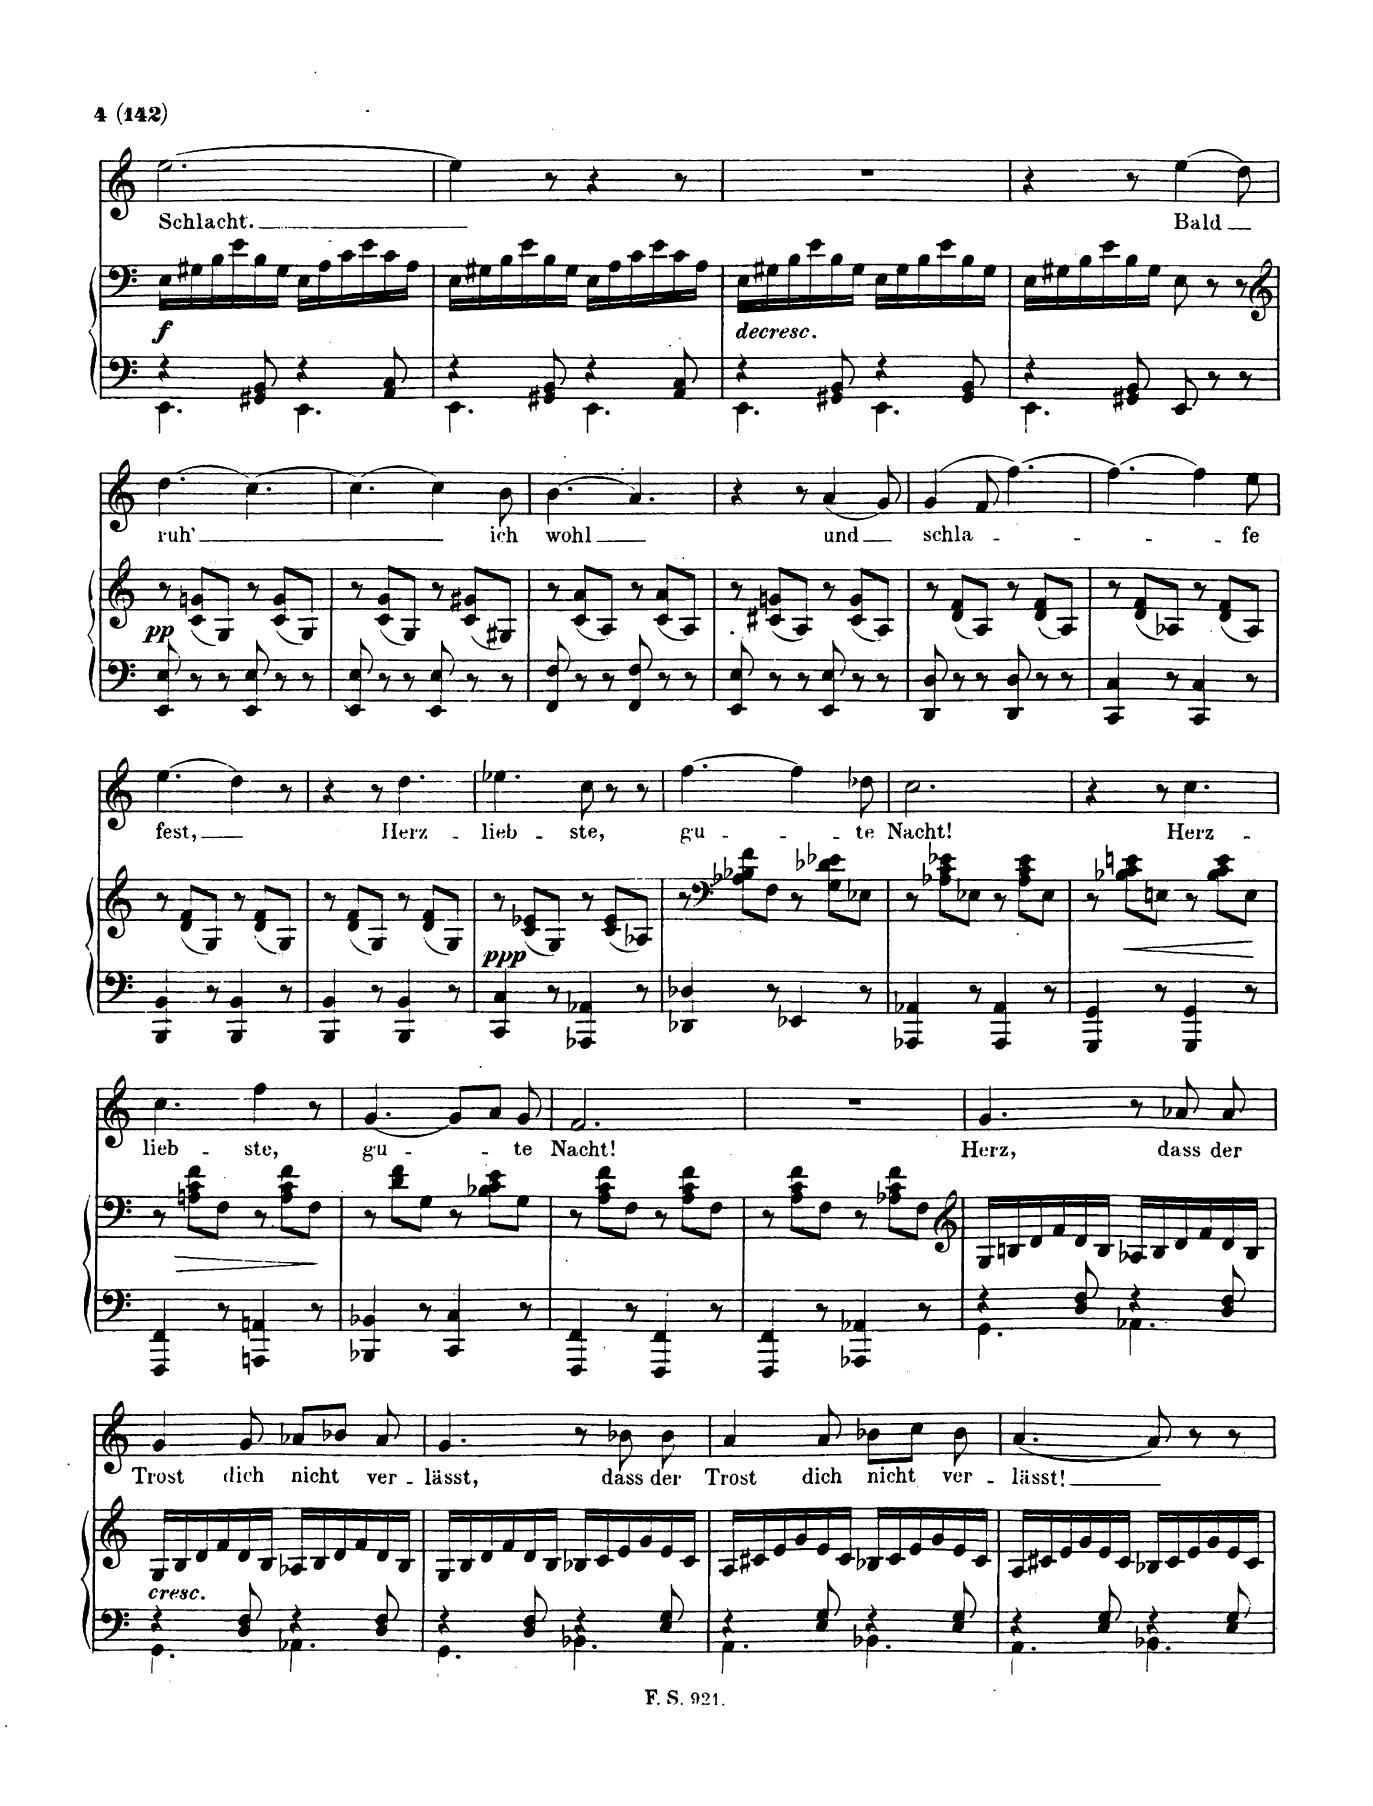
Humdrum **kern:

**kern	**kern	**dynam	**kern	**text
*part2	*part2	*part2	*part1	*part1
*staff3	*staff2	*staff2/3	*staff1	*staff1
*I"Piano	*	*	*I"Voice	*
*I'Pno	*	*	*	*
*clefF4	*clefF4	*	*clefG2	*
*k[]	*k[]	*	*k[]	*
*M6/8	*M6/8	*	*M6/8	*
=69	=69	=69	=69	=69
*^	*	*	*	*
!	!	!	!LO:DY:b	!	!
4r	4.EE\	16E\LL	f	[2.ee\	Schlacht.
.	.	16G#X\	.	.	.
.	.	16B\	.	.	.
.	.	16e\	.	.	.
8GG#X/ 8BB/	.	16B\	.	.	.
.	.	16G#\JJ	.	.	.
4r	4.EE\	16E\LL	.	.	.
.	.	16A\	.	.	.
.	.	16c\	.	.	.
.	.	16e\	.	.	.
8AA/ 8C/	.	16c\	.	.	.
.	.	16A\JJ	.	.	.
=70	=70	=70	=70	=70	=70
4r	4.EE\	16E\LL	.	4ee\]	.
.	.	16G#X\	.	.	.
.	.	16B\	.	.	.
.	.	16e\	.	.	.
8GG#X/ 8BB/	.	16B\	.	8r	.
.	.	16G#\JJ	.	.	.
4r	4.EE\	16E\LL	.	4r	.
.	.	16A\	.	.	.
.	.	16c\	.	.	.
.	.	16e\	.	.	.
8AA/ 8C/	.	16c\	.	8r	.
.	.	16A\JJ	.	.	.
=71	=71	=71	=71	=71	=71
!	!	!LO:TX:b:i:t=dim.	!	!	!
4r	4.EE\	16E\LL	.	2.r	.
.	.	16G#X\	.	.	.
.	.	16B\	.	.	.
.	.	16e\	.	.	.
8GG#X/ 8BB/	.	16B\	.	.	.
.	.	16G#\JJ	.	.	.
4r	4.EE\	16E\LL	.	.	.
.	.	16G#\	.	.	.
.	.	16B\	.	.	.
.	.	16e\	.	.	.
8GG#/ 8BB/	.	16B\	.	.	.
.	.	16G#\JJ	.	.	.
=72	=72	=72	=72	=72	=72
4r	4.EE\	16E\LL	.	4r	.
.	.	16G#X\	.	.	.
.	.	16B\	.	.	.
.	.	16e\	.	.	.
8GG#X/ 8BB/	.	16B\	.	8r	.
.	.	16G#\JJ	.	.	.
8EE/	4.ryy	8E\	.	(4ee\	Bald
8r	.	8r	.	.	.
8r	.	8r	.	8dd\)	.
*v	*v	*	*	*	*
=73	=73	=73	=73	=73
*	*clefG2	*	*	*
!	!	!LO:DY:b	!	!
8EE/ 8E/	8r	pp	(4.dd\	ruh'
8r	(8c/ 8gn/L	.	.	.
8r	8G/J)	.	.	.
8EE/ 8E/	8r	.	[4.cc\)	.
8r	(8c/ 8g/L	.	.	.
8r	8G/J)	.	.	.
=74	=74	=74	=74	=74
8EE/ 8E/	8r	.	4.cc\_	.
8r	(8c/ 8g/L	.	.	.
8r	8G/J)	.	.	.
8EE/ 8E/	8r	.	4cc\]	.
8r	(8c/ 8g#X/L	.	.	.
8r	8G#X/J)	.	8b\	ich
=75	=75	=75	=75	=75
8FF/ 8F/	8r	.	(4.b\	wohl
8r	(8c/ 8a/L	.	.	.
8r	8A/J)	.	.	.
8FF/ 8F/	8r	.	4.a/)	.
8r	(8c/ 8a/L	.	.	.
8r	8A/J)	.	.	.
=76	=76	=76	=76	=76
8EE/ 8E/	8r	.	4r	.
8r	(8c#X/ 8gn/L	.	.	.
8r	8A/J)	.	8r	.
8EE/ 8E/	8r	.	(4a/	und
8r	(8c#/ 8g/L	.	.	.
8r	8A/J)	.	8g/)	.
=77	=77	=77	=77	=77
8DD/ 8D/	8r	.	(4g/	schla-
8r	(8d/ 8f/L	.	.	.
8r	8A/J)	.	8f/	.
8DD/ 8D/	8r	.	[4.ff\)	.
8r	(8d/ 8f/L	.	.	.
8r	8A/J)	.	.	.
=78	=78	=78	=78	=78
4CC/ 4C/	8r	.	4.ff\_	.
.	(8d/ 8f/L	.	.	.
8r	8A-X/J)	.	.	.
4CC/ 4C/	8r	.	4ff\]	.
.	(8d/ 8f/L	.	.	.
8r	8A-/J)	.	8ee\	-fe
=79	=79	=79	=79	=79
4BBB/ 4BB/	8r	.	(4.ee\	fest,
.	(8d/ 8f/L	.	.	.
8r	8G/J)	.	.	.
4BBB/ 4BB/	8r	.	4dd\)	.
.	(8d/ 8f/L	.	.	.
8r	8G/J)	.	8r	.
=80	=80	=80	=80	=80
4BBB/ 4BB/	8r	.	4r	.
.	(8d/ 8f/L	.	.	.
8r	8G/J)	.	8r	.
4BBB/ 4BB/	8r	.	4.dd\	Herz-
.	((8d/ 8f/L	.	.	.
8r	8G/J))	.	.	.
=81	=81	=81	=81	=81
!	!	!LO:DY:b	!	!
4CC/ 4C/	8r	ppp	4.ee-X\	-lieb-
.	(8c/ 8e-X/L	.	.	.
8r	8G/J)	.	.	.
4AAA-X/ 4AA-X/	8r	.	8cc\	-ste,
.	(8c/ 8e-/L	.	8r	.
8r	8A-X/J)	.	8r	.
=82	=82	=82	=82	=82
4DD-X/ 4D-X/	8r	.	[4.ff\	gu-
*	*clefF4	*	*	*
.	8A-X\ 8B-X\ 8f\L	.	.	.
8r	8F\J	.	.	.
4EE-X/	8r	.	4ff\]	.
.	8G\ 8d-X\ 8e-X\L	.	.	.
8r	8E-X\J	.	8dd-X\	-te
=83	=83	=83	=83	=83
4AAA-X/ 4AA-X/	8r	.	2.cc\	Nacht!
.	8A-X\ 8c\ 8e-X\L	.	.	.
8r	8E-X\J	.	.	.
4AAA-/ 4AA-/	8r	.	.	.
.	8A-\ 8c\ 8e-\L	.	.	.
8r	8E-\J	.	.	.
=84	=84	=84	=84	=84
4GGG/ 4GG/	8r	.	4r	.
!	!	!LO:HP:b	!	!
.	8B-X\ 8c\ 8en\L	<	.	.
8r	8En\J	.	8r	.
4GGG/ 4GG/	8r	.	4.cc\	Herz-
.	8B-\ 8c\ 8e\L	.	.	.
8r	8E\J	.	.	.
.	.	[	.	.
=85	=85	=85	=85	=85
4FFF/ 4FF/	8r	.	4.cc\	-lieb-
!	!	!LO:HP:b	!	!
.	8An\ 8c\ 8f\L	>	.	.
8r	8F\J	.	.	.
4AAAn/ 4AAn/	8r	.	4ff\	-ste,
.	8A\ 8c\ 8f\L	.	.	.
8r	8F\J	.	8r	.
.	.	]	.	.
=86	=86	=86	=86	=86
4BBB-X/ 4BB-X/	8r	.	[4.g/	gu-
.	8d\ 8f\L	.	.	.
8r	8G\J	.	.	.
4CC/ 4C/	8r	.	8g/L]	.
.	8B-X\ 8c\ 8e\L	.	8a/J	.
8r	8G\J	.	8g/	-te
=87	=87	=87	=87	=87
4FFF/ 4FF/	8r	.	2.f/	Nacht!
.	8A\ 8c\ 8f\L	.	.	.
8r	8F\J	.	.	.
4FFF/ 4FF/	8r	.	.	.
.	8A\ 8c\ 8f\L	.	.	.
8r	8F\J	.	.	.
=88	=88	=88	=88	=88
4FFF/ 4FF/	8r	.	2.r	.
.	8A\ 8c\ 8f\L	.	.	.
8r	8F\J	.	.	.
4AAA-X/ 4AA-X/	8r	.	.	.
.	8A-X\ 8c\ 8f\L	.	.	.
8r	8F\J	.	.	.
=89	=89	=89	=89	=89
*	*clefG2	*	*	*
*^	*	*	*	*
4r	4.GG\	16G/LL	.	4.g/	Herz,
.	.	16Bn/	.	.	.
.	.	16d/	.	.	.
.	.	16f/	.	.	.
8D/ 8F/	.	16d/	.	.	.
.	.	16B/JJ	.	.	.
4r	4.AA-X\	16A-X/LL	.	8r	.
.	.	16B/	.	.	.
.	.	16d/	.	8a-X/	dass
.	.	16f/	.	.	.
8D/ 8F/	.	16d/	.	8a-/	der
.	.	16B/JJ	.	.	.
=90	=90	=90	=90	=90	=90
!	!	!LO:TX:b:i:t=cresc.	!	!	!
4r	4.GG\	16G/LL	.	4g/	Trost
.	.	16B/	.	.	.
.	.	16d/	.	.	.
.	.	16f/	.	.	.
8D/ 8F/	.	16d/	.	8g/	dich
.	.	16B/JJ	.	.	.
4r	4.AA-X\	16A-X/LL	.	8a-X/L	nicht
.	.	16B/	.	.	.
.	.	16d/	.	8b-X/J	.
.	.	16f/	.	.	.
8D/ 8F/	.	16d/	.	8a-/	ver-
.	.	16B/JJ	.	.	.
=91	=91	=91	=91	=91	=91
4r	4.GG\	16G/LL	.	4.g/	-lässt,
.	.	16B/	.	.	.
.	.	16d/	.	.	.
.	.	16f/	.	.	.
8D/ 8F/	.	16d/	.	.	.
.	.	16B/JJ	.	.	.
4r	4.BB-X\	16B-X/LL	.	8r	.
.	.	16c/	.	.	.
.	.	16e/	.	8b-X\	dass
.	.	16g/	.	.	.
8E/ 8G/	.	16e/	.	8b-\	der
.	.	16c/JJ	.	.	.
=92	=92	=92	=92	=92	=92
4r	4.AA\	16A/LL	.	4a/	Trost
.	.	16c#X/	.	.	.
.	.	16e/	.	.	.
.	.	16g/	.	.	.
8E/ 8G/	.	16e/	.	8a/	dich
.	.	16c#/JJ	.	.	.
4r	4.BB-X\	16B-X/LL	.	8b-X\L	nicht
.	.	16c#/	.	.	.
.	.	16e/	.	8cc\J	.
.	.	16g/	.	.	.
8E/ 8G/	.	16e/	.	8b-\	ver-
.	.	16c#/JJ	.	.	.
=93	=93	=93	=93	=93	=93
4r	4.AA\	16A/LL	.	[4.a/	-lässt!
.	.	16c#X/	.	.	.
.	.	16e/	.	.	.
.	.	16g/	.	.	.
8E/ 8G/	.	16e/	.	.	.
.	.	16c#/JJ	.	.	.
4r	4.BB-X\	16B-X/LL	.	8a/]	.
.	.	16c#/	.	.	.
.	.	16e/	.	8r	.
.	.	16g/	.	.	.
8E/ 8G/	.	16e/	.	8r	.
.	.	16c#/JJ	.	.	.
*v	*v	*	*	*	*
=	=	=	=	=
*-	*-	*-	*-	*-
